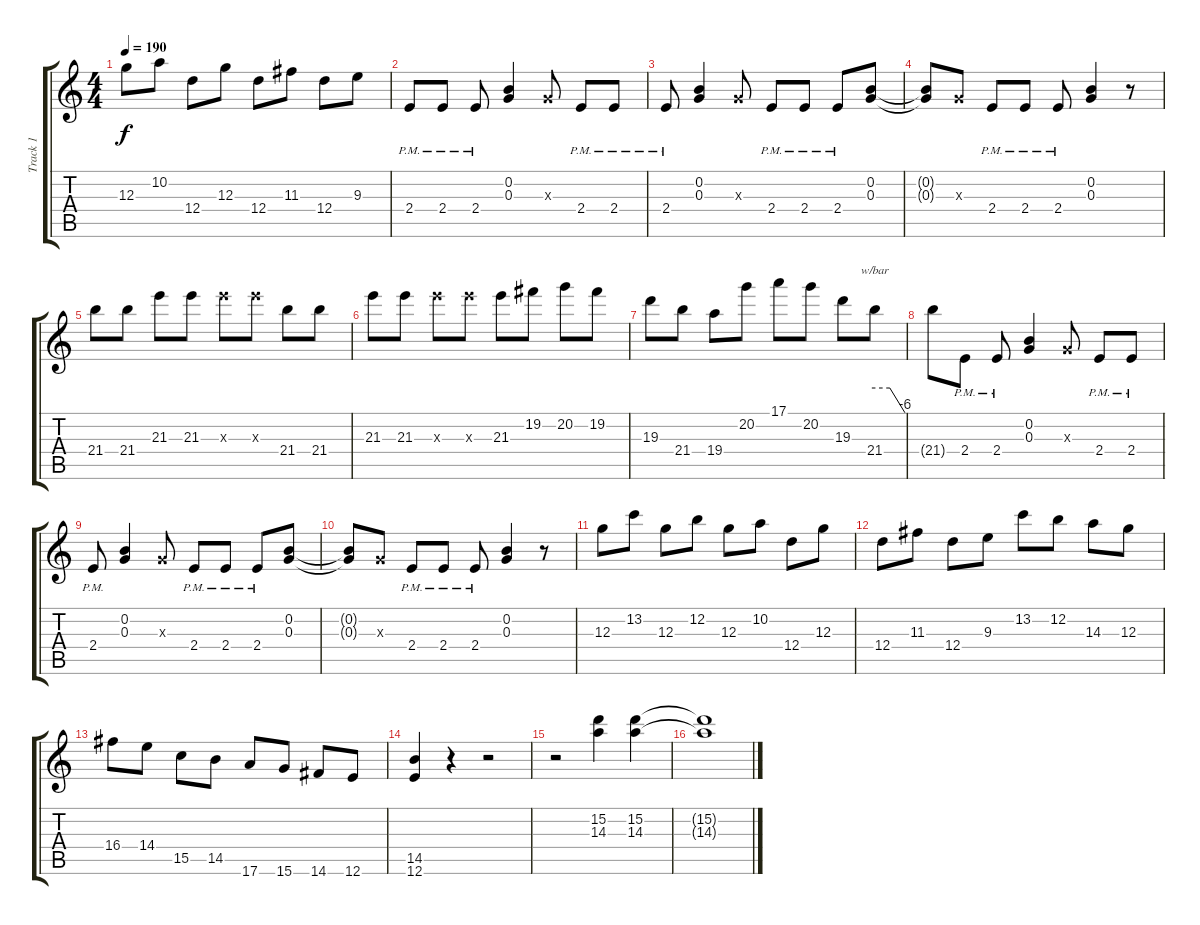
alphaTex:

\track ("Track 1" "Track 1") {instrument overdrivenguitar}
\staff {score tabs}
\tuning (E4 B3 G3 D3 A2 E2) {hide}
\ts (4 4)
\tempo 190
\clef g2
\ks c
12.3.8{dy f} 10.2.8 12.4.8 12.3.8 12.4.8 11.3.8 12.4.8 9.3.8 |
2.4{pm}.8 2.4{pm}.8 2.4{pm}.8 (0.2 0.3).4 0.3{x}.8 2.4{pm}.8 2.4{pm}.8 |
2.4{pm}.8 (0.2 0.3).4 0.3{x}.8 2.4{pm}.8 2.4{pm}.8 2.4{pm}.8 (0.2 0.3).8 |
(0.2{t} 0.3{t}).8 0.3{x}.8 2.4{pm}.8 2.4{pm}.8 2.4{pm}.8 (0.2 0.3).4 r.8 |
21.4.8 21.4.8 21.3.8 21.3.8 21.3{x}.8 21.3{x}.8 21.4.8 21.4.8 |
21.3.8 21.3.8 21.3{x}.8 21.3{x}.8 21.3.8 19.2.8 20.2.8 19.2.8 |
19.3.8 21.4.8 19.4.8 20.2.8 17.1.8 20.2.8 19.3.8 21.4.8{tbe (custom default 0 0 30 0 60 -24)} |
21.4{t}.8 2.4{pm}.8 2.4{pm}.8 (0.2 0.3).4 0.3{x}.8 2.4{pm}.8 2.4{pm}.8 |
2.4{pm}.8 (0.2 0.3).4 0.3{x}.8 2.4{pm}.8 2.4{pm}.8 2.4{pm}.8 (0.2 0.3).8 |
(0.2{t} 0.3{t}).8 0.3{x}.8 2.4{pm}.8 2.4{pm}.8 2.4{pm}.8 (0.2 0.3).4 r.8 |
12.3.8 13.2.8 12.3.8 12.2.8 12.3.8 10.2.8 12.4.8 12.3.8 |
12.4.8 11.3.8 12.4.8 9.3.8 13.2.8 12.2.8 14.3.8 12.3.8 |
16.4.8 14.4.8 15.5.8 14.5.8 17.6.8 15.6.8 14.6.8 12.6.8 |
(14.5 12.6).4 r.4 r.2 |
r.2 (15.2 14.3).4 (15.2 14.3).4 |
(15.2{t} 14.3{t}).1
